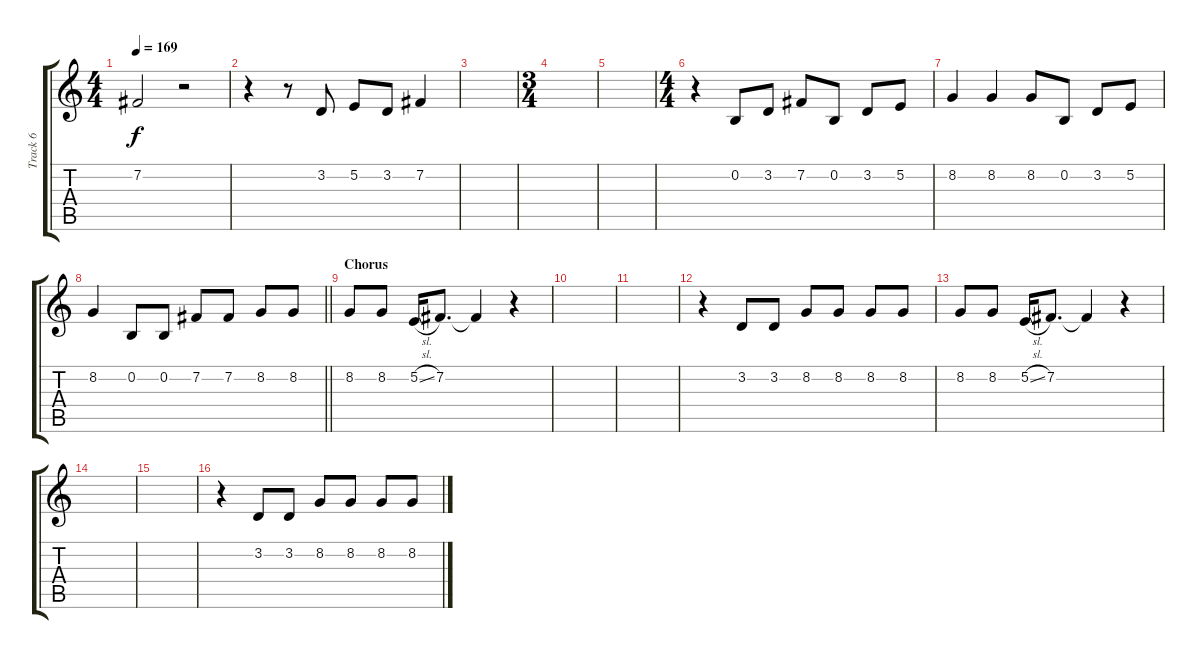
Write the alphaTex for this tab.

\track ("Track 6" "Track 6") {instrument tenorsax}
\staff {score tabs}
\tuning (E4 B3 G3 D3 A2 E2) {hide}
\ts (4 4)
\tempo 169
\clef g2
\ks c
7.2.2{dy f} r.2 |
r.4 r.8 3.2.8 5.2.8 3.2.8 7.2.4 |
|
\ts (3 4)
|
|
\ts (4 4)
r.4 0.2.8 3.2.8 7.2.8 0.2.8 3.2.8 5.2.8 |
8.2.4 8.2.4 8.2.8 0.2.8 3.2.8 5.2.8 |
\barLineRight lightlight
8.2.4 0.2.8 0.2.8 7.2.8 7.2.8 8.2.8 8.2.8 |
\section ("" "Chorus")
8.2.8 8.2.8 5.2{sl}.16 7.2.8{d} 7.2{t}.4 r.4 |
|
|
r.4 3.2.8 3.2.8 8.2.8 8.2.8 8.2.8 8.2.8 |
8.2.8 8.2.8 5.2{sl}.16 7.2.8{d} 7.2{t}.4 r.4 |
|
|
r.4 3.2.8 3.2.8 8.2.8 8.2.8 8.2.8 8.2.8
